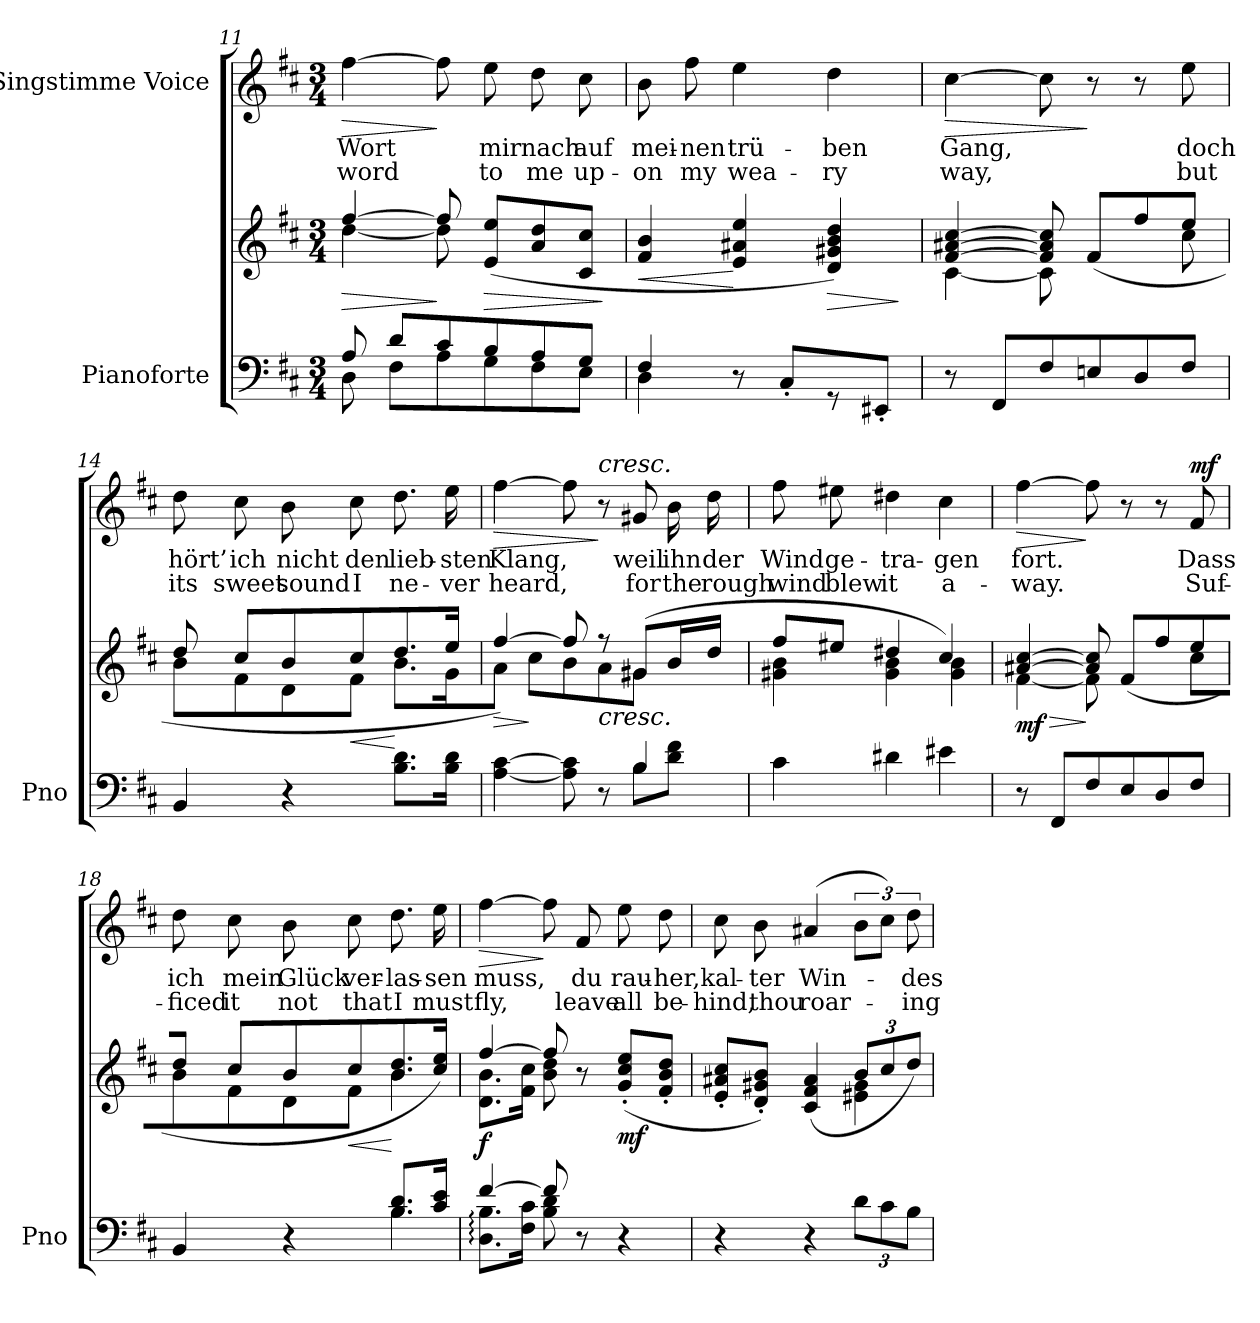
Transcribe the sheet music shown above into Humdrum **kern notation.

**kern	**kern	**dynam	**kern	**text	**text	**dynam
*part2	*part2	*part2	*part1	*part1	*part1	*part1
*staff3	*staff2	*staff2/3	*staff1	*staff1	*staff1	*staff1
*I"Pianoforte	*	*	*I"Singstimme Voice	*	*	*
*I'Pno	*	*	*	*	*	*
*clefF4	*clefG2	*	*clefG2	*	*	*
*k[f#c#]	*k[f#c#]	*	*k[f#c#]	*	*	*
*M3/4	*M3/4	*	*M3/4	*	*	*
=11	=11	=11	=11	=11	=11	=11
*^	*	*	*	*	*	*
!	!	!	!LO:HP:b	!	!	!	!LO:HP:b
*	*	*^	*	*	*	*	*
8A/	8D\	[4ff#/	[4dd\	>	[4ff#\	Wort	word	>
8d/L	8F#\L	.	.	.	.	.	.	.
8c#/	8A\	8ff#/]	8dd\]	]	8ff#\]	.	.	]
!	!	!	!	!LO:HP:b	!	!	!	!
8B/	8G\	(8e/ 8ee/L	8ryy	>	8ee\	mir	to	.
8A/	8F#\	8a/ 8dd/	4ryy	.	8dd\	nach	me	.
8G/J	8E\J	8c#/ 8cc#/J	.	.	8cc#\	auf	up-	.
*v	*v	*	*	*	*	*	*	*
*	*v	*v	*	*	*	*	*
.	.	]	.	.	.	.
=12	=12	=12	=12	=12	=12	=12
*^	*	*	*	*	*	*
!	!	!	!LO:HP:b	!	!	!	!
4F#/	4D\	4f#/ 4b/	<	8b\	mei-	-on	.
.	.	.	.	8ff#\	-nen	my	.
8r	4ryy	4e/ 4a#X/ 4ee/	[	4ee\	trü-	wea-	.
8C#'/L	.	.	.	.	.	.	.
!	!	!	!LO:HP:b	!	!	!	!
8r	4ryy	4d/ 4g#X/ 4b/ 4dd/)	>	4dd\	-ben	-ry	.
8EE#X'/J	.	.	.	.	.	.	.
*v	*v	*	*	*	*	*	*
.	.	]	.	.	.	.
=13	=13	=13	=13	=13	=13	=13
*	*^	*	*	*	*	*
!	!	!	!	!	!	!	!LO:HP:b
8r	[4f#/ [4a#X/ [4cc#/	[4c#\	.	[4cc#\	Gang,	way,	>
8FF#/L	.	.	.	.	.	.	.
8F#/	8f#/] 8a#/] 8cc#/]	8c#\]	.	8cc#\]	.	.	.
8En/	(8f#/L	4ryy	.	8r	.	.	]
8D/	8ff#/	.	.	8r	.	.	.
8F#/J	8ee/J	8cc#\	.	8ee\	doch	but	.
=14	=14	=14	=14	=14	=14	=14	=14
4BB/	8dd/	8b\L	.	8dd\	hört’	its	.
.	8cc#/L	8f#\	.	8cc#\	ich	sweet	.
4r	8b/	8d\	.	8b\	nicht	sound	.
!	!	!	!LO:HP:b	!	!	!	!
.	8cc#/	8f#\J	<	8cc#\	den	I	.
8.B\ 8.d\L	8.dd/	8.b\L	[	8.dd\	lieb-	ne-	.
16B\ 16d\Jk	16ee/Jk	16g\K	.	16ee\	-sten	-ver	.
=15	=15	=15	=15	=15	=15	=15	=15
*^	*	*	*	*	*	*	*
!	!	!	!	!LO:HP:b	!	!	!	!LO:HP:b
[4A\ [4c#\	2ryy	[4ff#/)	8a\J	>	[4ff#\	Klang,	heard,	>
.	.	.	8cc#\L	]	.	.	.	.
8A\] 8c#\]	.	8ff#/]	8b\	.	8ff#\]	.	.	.
!	!	!	!	!	!LO:TX:a:i:t=cresc.	!	!	!
!	!	!LO:TX:b:i:t=cresc.	!	!	!	!	!	!
8r	.	8r	8a\	.	8r	.	.	]
4B/	8B\L	(8g#X/L	8g#\J	.	8g#X/	weil	for	.
.	8d\ 8f#\J	16b/L	8ryy	.	16b\	ihn	the	.
.	.	16dd/JJ	.	.	16dd\	der	rough	.
*v	*v	*	*	*	*	*	*	*
=16	=16	=16	=16	=16	=16	=16	=16
4c#\	8ff#/L	4g#X\ 4b\	.	8ff#\	Wind	wind	.
.	8ee#X/J	.	.	8ee#X\	ge-	blew	.
4d#X\	4dd#X/	4g#\ 4b\	.	4dd#X\	-tra-	it	.
4e#X\	4cc#/)	4g#\ 4b\	.	4cc#\	-gen	a-	.
=17	=17	=17	=17	=17	=17	=17	=17
!	!	!	!LO:HP:b	!	!	!	!LO:HP:b
!	!	!	!LO:DY:n=1:b	!	!	!	!
8r	[4a#X/ [4cc#/	[4f#\	> mf	[4ff#\	fort.	-way.	>
8FF#/L	.	.	.	.	.	.	.
8F#/	8a#/] 8cc#/]	8f#\]	]	8ff#\]	.	.	]
8E/	(8f#/L	8ryy	.	8r	.	.	.
8D/	8ff#/	8ryy	.	8r	.	.	.
!	!	!	!	!	!	!	!LO:DY:a
8F#/J	8ee/	8cc#\L	.	8f#/	Dass	Suf-	mf
=18	=18	=18	=18	=18	=18	=18	=18
*^	*	*	*	*	*	*	*
4BB/	2ryy	8dd/J	8b\	.	8dd\	ich	-ficed	.
.	.	8cc#/L	8f#\	.	8cc#\	mein	it	.
4r	.	8b/	8d\	.	8b\	Glück	not	.
!	!	!	!	!LO:HP:b	!	!	!	!
.	.	8cc#/	8f#\J	<	8cc#\	ver-	that	.
8.B/ 8.d/L	4B\	8.b/ 8.dd/	4b\	[	8.dd\	-las-	I	.
16c#/ 16e/Jk	.	16cc#/ 16ee/Jk)	.	.	16ee\	-sen	must	.
=19	=19	=19	=19	=19	=19	=19	=19	=19
!	!	!	!	!LO:DY:b	!	!	!	!LO:HP:b
[4f#/	8.D\: 8.B\:L	[4ff#/	8.d\: 8.b\:L	f	[4ff#\	-muss,	fly,	>
.	16F#\ 16c#\Jk	.	16f#\ 16cc#\Jk	.	.	.	.	.
8f#/]	8B\ 8d\	8ff#/]	8b\ 8dd\	.	8ff#\]	.	.	]
8r	4.ryy	8r	8ryy	.	8f#/	du	leave	.
!	!	!	!	!LO:DY:b	!	!	!	!
4r	.	(8g/'< 8cc#/'< 8ee/'<L	4ryy	mf	8ee\	rau-	all	.
.	.	8f#/'< 8b/'< 8dd/'<J	.	.	8dd\	-her,	be-	.
*v	*v	*	*	*	*	*	*	*
=20	=20	=20	=20	=20	=20	=20	=20
4r	8e/' 8a#X/' 8cc#/'L	2ryy	.	8cc#\	kal-	-hind,	.
.	8d/' 8g#X/' 8b/'J)	.	.	8b\	-ter	thou	.
4r	(4c#/ 4f#/ 4a#/	.	.	(4a#X/	Win-	roar-	.
*	*Xbrackettup	*	*	*	*	*	*
12d\L	12b/L	4e#X\ 4g#\	.	12b\L	.	.	.
12c#\	12cc#/	.	.	12cc#\J)	.	.	.
12B\J	12dd/J)	.	.	12dd\	-des-	-ing	.
*	*v	*v	*	*	*	*	*
=	=	=	=	=	=	=
*-	*-	*-	*-	*-	*-	*-
